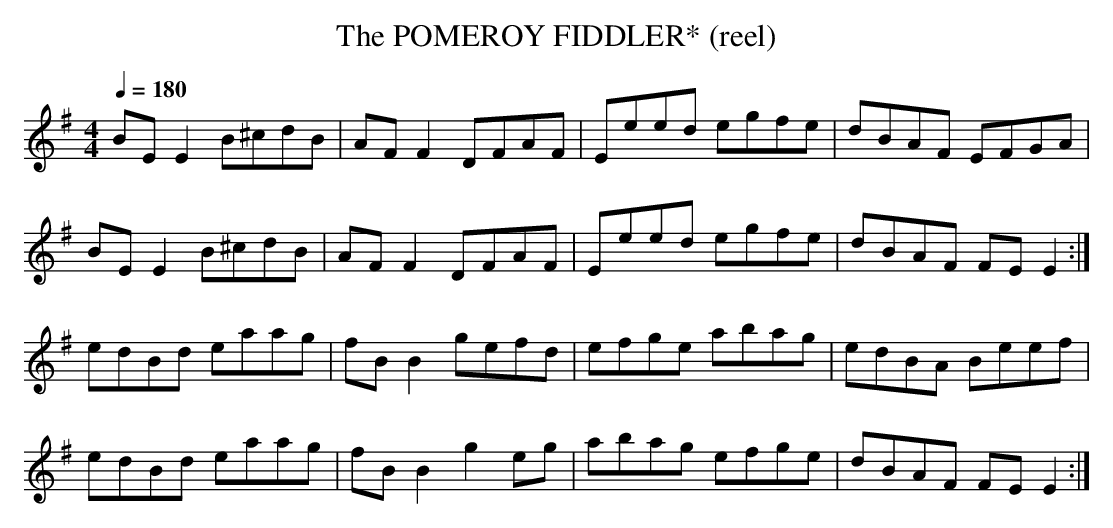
X:1
T:POMEROY FIDDLER* (reel), The
L:1/8
M:4/4
Q:1/4=180
K:Em
BEE2 B^cdB|AFF2 DFAF|Eeed egfe|dBAF EFGA|
BEE2 B^cdB|AFF2 DFAF|Eeed egfe|dBAF FEE2 :|
edBd eaag|fBB2 gefd|efge abag|edBA Beef|
edBd eaag|fBB2 g2eg|abag efge|dBAF FEE2 :|
